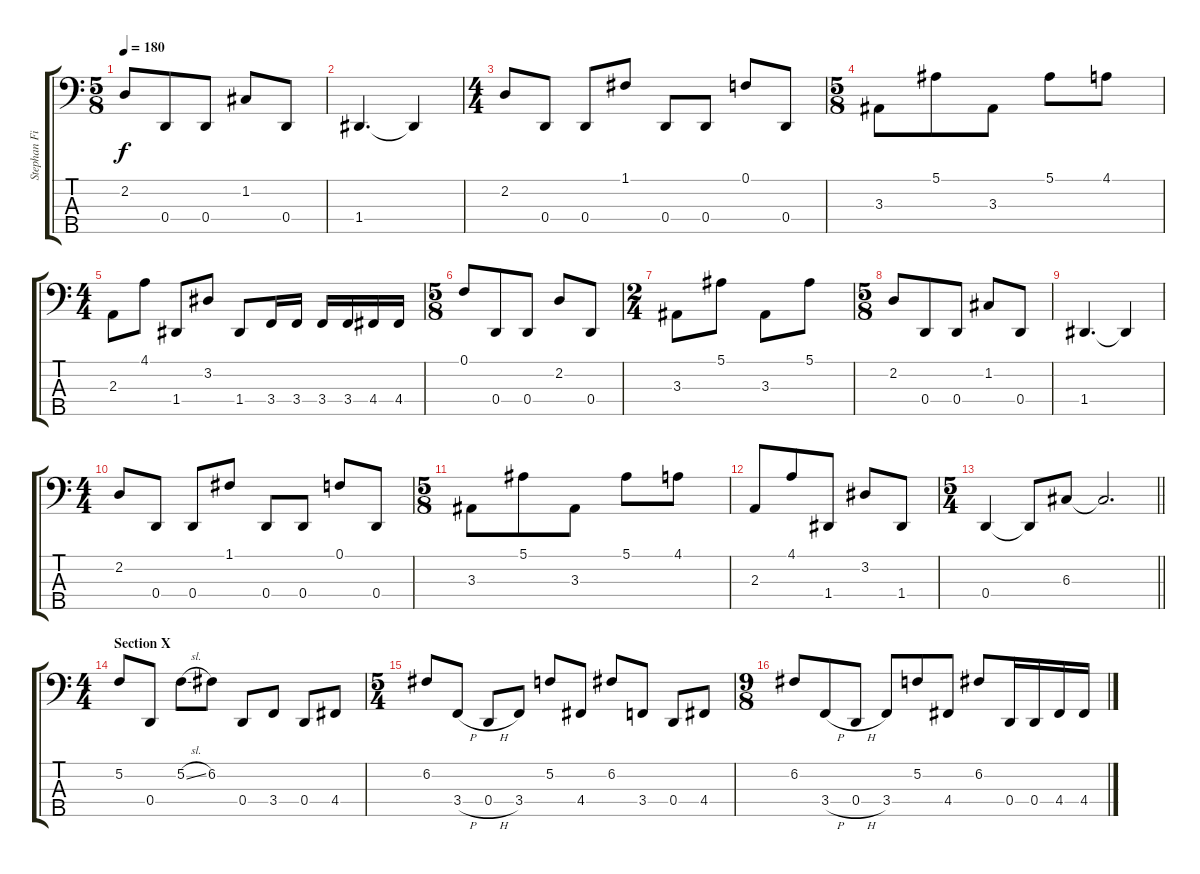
\track ("Stephan Fimmers" "Stephan Fi") {instrument electricbassfinger}
\staff {score tabs}
\tuning (F2 C2 G1 D1 A0) {hide}
\ts (5 8)
\tempo 180
\clef f4
\ks c
2.2.8{dy f} 0.4.8 0.4.8 1.2.8 0.4.8 |
1.4.4{d} 1.4{t}.4 |
\ts (4 4)
2.2.8 0.4.8 0.4.8 1.1.8 0.4.8 0.4.8 0.1.8 0.4.8 |
\ts (5 8)
3.3.8 5.1.8 3.3.8 5.1.8 4.1.8 |
\ts (4 4)
2.3.8 4.1.8 1.4.8 3.2.8 1.4.8 3.4.16 3.4.16 3.4.16 3.4.16 4.4.16 4.4.16 |
\ts (5 8)
0.1.8 0.4.8 0.4.8 2.2.8 0.4.8 |
\ts (2 4)
3.3.8 5.1.8 3.3.8 5.1.8 |
\ts (5 8)
2.2.8 0.4.8 0.4.8 1.2.8 0.4.8 |
1.4.4{d} 1.4{t}.4 |
\ts (4 4)
2.2.8 0.4.8 0.4.8 1.1.8 0.4.8 0.4.8 0.1.8 0.4.8 |
\ts (5 8)
3.3.8 5.1.8 3.3.8 5.1.8 4.1.8 |
2.3.8 4.1.8 1.4.8 3.2.8 1.4.8 |
\ts (5 4)
\barLineRight lightlight
0.4.4 0.4{t}.8 6.3.8 6.3{t}.2{d} |
\ts (4 4)
\section ("" "Section X")
5.2.8 0.4.8 5.2{sl}.8 6.2.8 0.4.8 3.4.8 0.4.8 4.4.8 |
\ts (5 4)
6.2.8 3.4{h}.8 0.4{h}.8 3.4.8 5.2.8 4.4.8 6.2.8 3.4.8 0.4.8 4.4.8 |
\ts (9 8)
6.2.8 3.4{h}.8 0.4{h}.8 3.4.8 5.2.8 4.4.8 6.2.8 0.4.16 0.4.16 4.4.16 4.4.16
